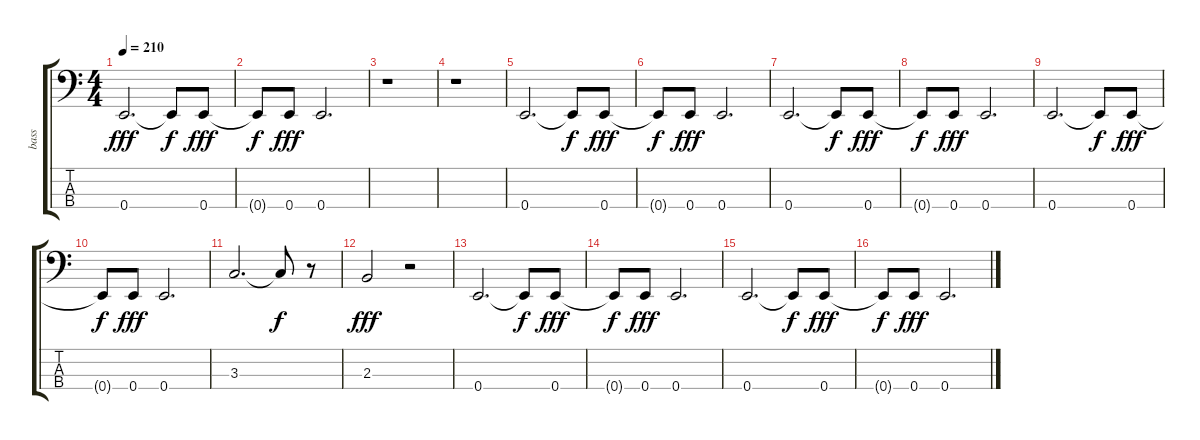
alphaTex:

\track ("bass" "bass") {instrument fretlessbass}
\staff {score tabs}
\tuning (G2 D2 A1 E1) {hide}
\ts (4 4)
\tempo 210
\clef f4
\ks c
0.4.2{d dy fff} 0.4{t}.8{dy f} 0.4.8{dy fff} |
0.4{t}.8{dy f} 0.4.8{dy fff} 0.4.2{d} |
r.1 |
r.1 |
0.4.2{d} 0.4{t}.8{dy f} 0.4.8{dy fff} |
0.4{t}.8{dy f} 0.4.8{dy fff} 0.4.2{d} |
0.4.2{d} 0.4{t}.8{dy f} 0.4.8{dy fff} |
0.4{t}.8{dy f} 0.4.8{dy fff} 0.4.2{d} |
0.4.2{d} 0.4{t}.8{dy f} 0.4.8{dy fff} |
0.4{t}.8{dy f} 0.4.8{dy fff} 0.4.2{d} |
3.3.2{d} 3.3{t}.8{dy f} r.8 |
2.3.2{dy fff} r.2 |
0.4.2{d} 0.4{t}.8{dy f} 0.4.8{dy fff} |
0.4{t}.8{dy f} 0.4.8{dy fff} 0.4.2{d} |
0.4.2{d} 0.4{t}.8{dy f} 0.4.8{dy fff} |
0.4{t}.8{dy f} 0.4.8{dy fff} 0.4.2{d}
